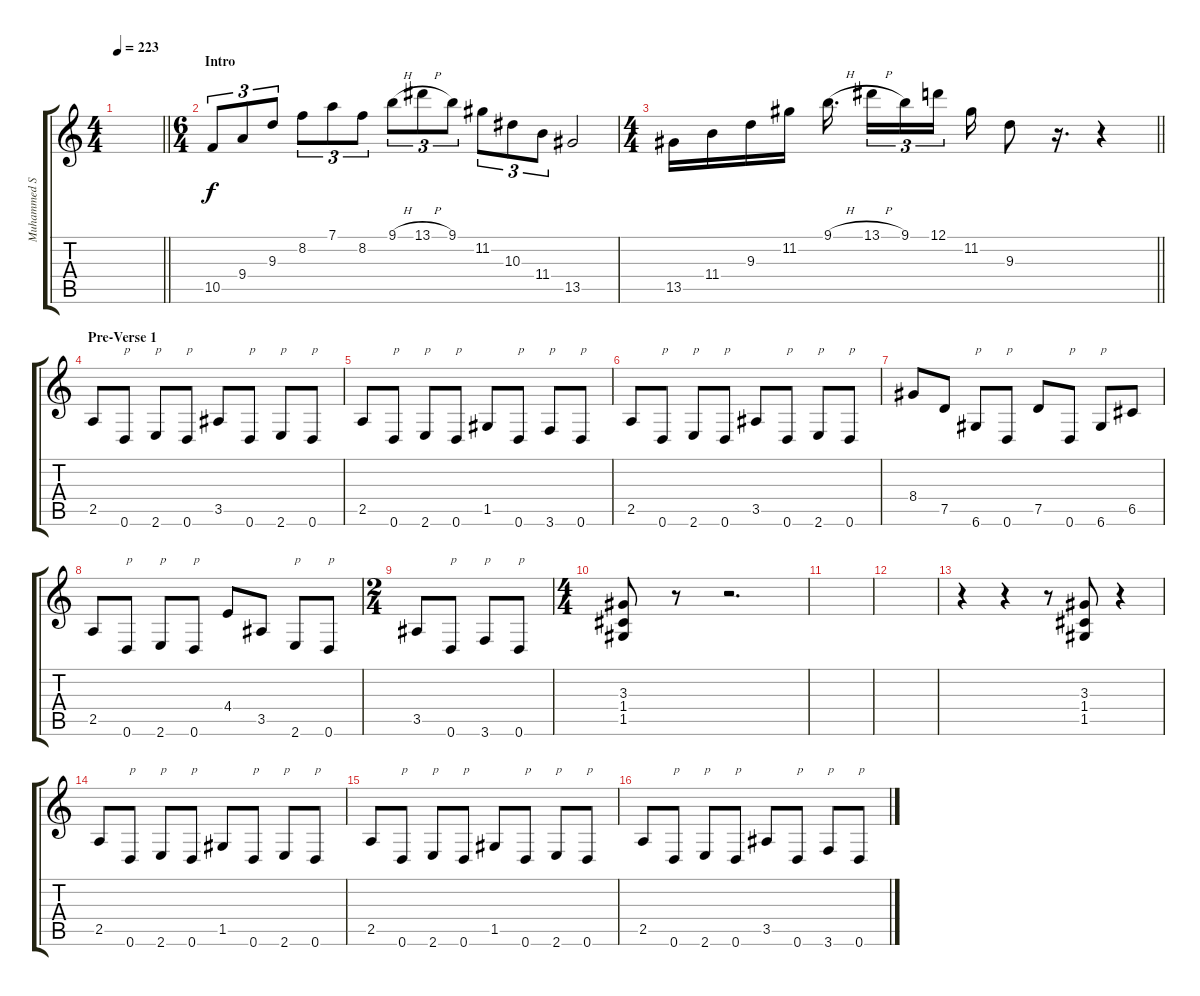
\track ("Muhammed Suicmez" "Muhammed S") {instrument distortionguitar}
\staff {score tabs}
\tuning (D4 A3 F3 C3 G2 D2) {hide}
\ts (4 4)
\tempo 223
\clef g2
\barLineRight lightlight
\ks c
|
\ts (6 4)
\section ("" "Intro")
10.5.8{tu (3 2)} 9.4.8{tu (3 2)} 9.3.8{tu (3 2)} 8.2.8{tu (3 2)} 7.1.8{tu (3 2)} 8.2.8{tu (3 2)} 9.1{h}.8{tu (3 2)} 13.1{h}.8{tu (3 2)} 9.1.8{tu (3 2)} 11.2.8{tu (3 2)} 10.3.8{tu (3 2)} 11.4.8{tu (3 2)} 13.5.2 |
\ts (4 4)
\barLineRight lightlight
13.5.16 11.4.16 9.3.16 11.2.16 9.1{h}.16{d beam splitsecondary} 13.1{h}.16{tu (3 2)} 9.1.16{tu (3 2)} 12.1.16{tu (3 2) beam splitsecondary} 11.2.16 9.3.8 r.16{d} r.4 |
\section ("" "Pre-Verse 1")
2.5.8 0.6.8{txt "p"} 2.6.8{txt "p"} 0.6.8{txt "p"} 3.5.8 0.6.8{txt "p"} 2.6.8{txt "p"} 0.6.8{txt "p"} |
2.5.8 0.6.8{txt "p"} 2.6.8{txt "p"} 0.6.8{txt "p"} 1.5.8 0.6.8{txt "p"} 3.6.8{txt "p"} 0.6.8{txt "p"} |
2.5.8 0.6.8{txt "p"} 2.6.8{txt "p"} 0.6.8{txt "p"} 3.5.8 0.6.8{txt "p"} 2.6.8{txt "p"} 0.6.8{txt "p"} |
8.4.8 7.5.8 6.6.8{txt "p"} 0.6.8{txt "p"} 7.5.8 0.6.8{txt "p"} 6.6.8{txt "p"} 6.5.8 |
2.5.8 0.6.8{txt "p"} 2.6.8{txt "p"} 0.6.8{txt "p"} 4.4.8 3.5.8 2.6.8{txt "p"} 0.6.8{txt "p"} |
\ts (2 4)
3.5.8 0.6.8{txt "p"} 3.6.8{txt "p"} 0.6.8{txt "p"} |
\ts (4 4)
(3.3 1.4 1.5).8 r.8 r.2{d} |
|
|
r.4 r.4 r.8 (3.3 1.4 1.5).8 r.4 |
2.5.8 0.6.8{txt "p"} 2.6.8{txt "p"} 0.6.8{txt "p"} 1.5.8 0.6.8{txt "p"} 2.6.8{txt "p"} 0.6.8{txt "p"} |
2.5.8 0.6.8{txt "p"} 2.6.8{txt "p"} 0.6.8{txt "p"} 1.5.8 0.6.8{txt "p"} 2.6.8{txt "p"} 0.6.8{txt "p"} |
2.5.8 0.6.8{txt "p"} 2.6.8{txt "p"} 0.6.8{txt "p"} 3.5.8 0.6.8{txt "p"} 3.6.8{txt "p"} 0.6.8{txt "p"}
